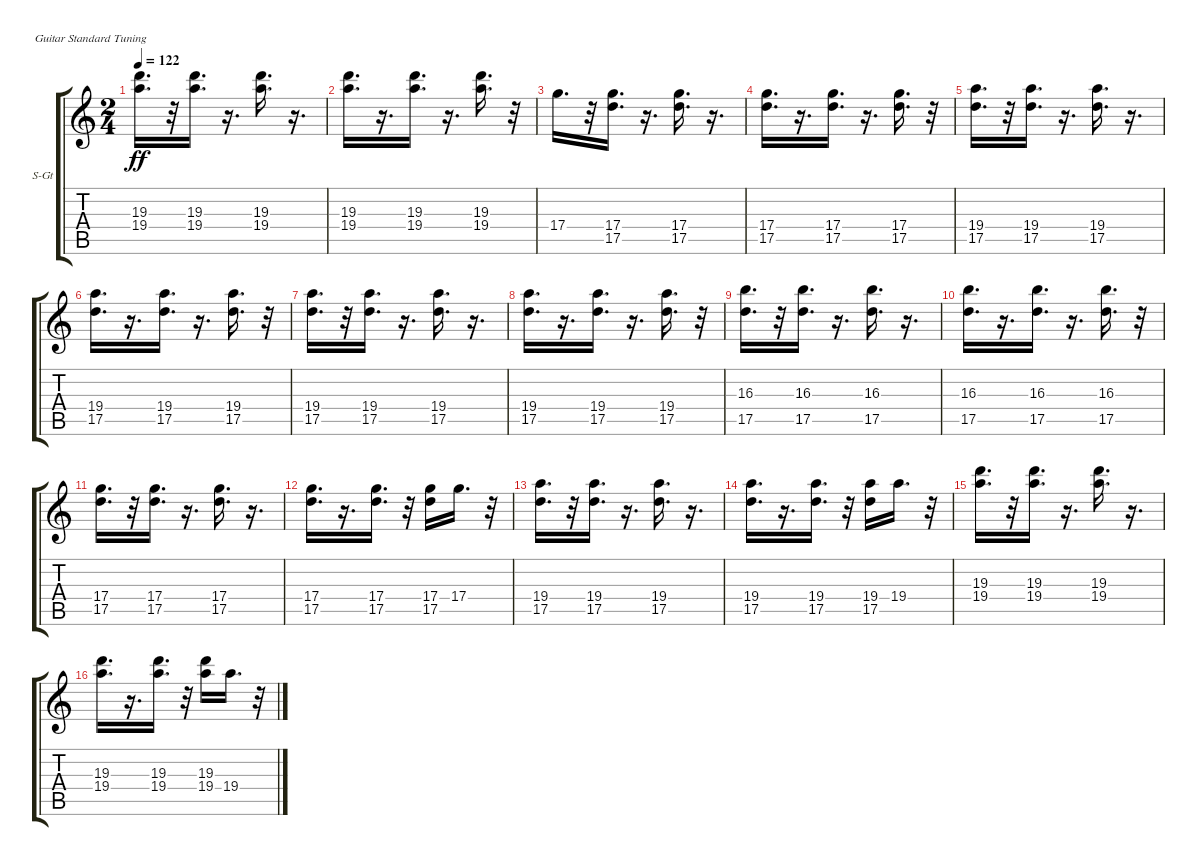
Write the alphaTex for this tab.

\bracketExtendMode groupsimilarinstruments
\firstSystemTrackNameOrientation horizontal
\otherSystemsTrackNameOrientation horizontal
\track ("Колокольчик" "S-Gt") {instrument acousticguitarsteel}
\staff {score tabs}
\tuning (E4 B3 G3 D3 A2 E2)
\ts (2 4)
\tempo 122
\clef g2
\ks c
(19.3 19.4).16{d dy ff} r.32 (19.3 19.4).16{d} r.16{d} (19.3 19.4).16{d} r.16{d} |
(19.3 19.4).16{d} r.16{d} (19.3 19.4).16{d} r.16{d} (19.3 19.4).16{d} r.32 |
17.4.16{d} r.32 (17.4 17.5).16{d} r.16{d} (17.4 17.5).16{d} r.16{d} |
(17.4 17.5).16{d} r.16{d} (17.4 17.5).16{d} r.16{d} (17.4 17.5).16{d} r.32 |
(19.4 17.5).16{d} r.32 (19.4 17.5).16{d} r.16{d} (19.4 17.5).16{d} r.16{d} |
(19.4 17.5).16{d} r.16{d} (19.4 17.5).16{d} r.16{d} (19.4 17.5).16{d} r.32 |
(19.4 17.5).16{d} r.32 (19.4 17.5).16{d} r.16{d} (19.4 17.5).16{d} r.16{d} |
(19.4 17.5).16{d} r.16{d} (19.4 17.5).16{d} r.16{d} (19.4 17.5).16{d} r.32 |
(16.3 17.5).16{d} r.32 (16.3 17.5).16{d} r.16{d} (16.3 17.5).16{d} r.16{d} |
(16.3 17.5).16{d} r.16{d} (16.3 17.5).16{d} r.16{d} (16.3 17.5).16{d} r.32 |
(17.4 17.5).16{d} r.32 (17.4 17.5).16{d} r.16{d} (17.4 17.5).16{d} r.16{d} |
(17.4 17.5).16{d} r.16{d} (17.4 17.5).16{d} r.32 (17.4 17.5).16 17.4.16{d} r.32 |
(19.4 17.5).16{d} r.32 (19.4 17.5).16{d} r.16{d} (19.4 17.5).16{d} r.16{d} |
(19.4 17.5).16{d} r.16{d} (19.4 17.5).16{d} r.32 (19.4 17.5).16 19.4.16{d} r.32 |
(19.3 19.4).16{d} r.32 (19.3 19.4).16{d} r.16{d} (19.3 19.4).16{d} r.16{d} |
(19.3 19.4).16{d} r.16{d} (19.3 19.4).16{d} r.32 (19.3 19.4).16 19.4.16{d} r.32
